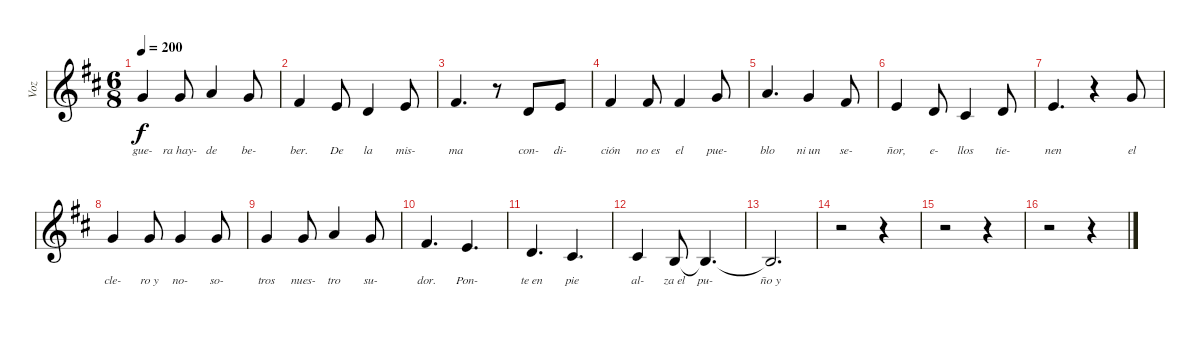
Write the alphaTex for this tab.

\track ("Voz" "Voz") {instrument lead1square}
\staff {score}
\tuning (E4 B3 G3 D3 A2 E2) {hide}
\ts (6 8)
\tempo 200
\clef g2
\ks bminor
3.1.4{lyrics (0 "gue-") lyrics (1 "") lyrics (2 "") lyrics (3 "") lyrics (4 "") dy f} 3.1.8{lyrics (0 "ra hay-") lyrics (1 "") lyrics (2 "") lyrics (3 "") lyrics (4 "")} 5.1.4{lyrics (0 "de") lyrics (1 "") lyrics (2 "") lyrics (3 "") lyrics (4 "")} 3.1.8{lyrics (0 "be-") lyrics (1 "") lyrics (2 "") lyrics (3 "") lyrics (4 "")} |
2.1.4{lyrics (0 "ber.") lyrics (1 "") lyrics (2 "") lyrics (3 "") lyrics (4 "")} 0.1.8{lyrics (0 "De") lyrics (1 "") lyrics (2 "") lyrics (3 "") lyrics (4 "")} 3.2.4{lyrics (0 "la") lyrics (1 "") lyrics (2 "") lyrics (3 "") lyrics (4 "")} 0.1.8{lyrics (0 "mis-") lyrics (1 "") lyrics (2 "") lyrics (3 "") lyrics (4 "")} |
2.1.4{d lyrics (0 "ma") lyrics (1 "") lyrics (2 "") lyrics (3 "") lyrics (4 "")} r.8 3.2.8{lyrics (0 "con-") lyrics (1 "") lyrics (2 "") lyrics (3 "") lyrics (4 "")} 0.1.8{lyrics (0 "di-") lyrics (1 "") lyrics (2 "") lyrics (3 "") lyrics (4 "")} |
2.1.4{lyrics (0 "ción") lyrics (1 "") lyrics (2 "") lyrics (3 "") lyrics (4 "")} 2.1.8{lyrics (0 "no es") lyrics (1 "") lyrics (2 "") lyrics (3 "") lyrics (4 "")} 2.1.4{lyrics (0 "el") lyrics (1 "") lyrics (2 "") lyrics (3 "") lyrics (4 "")} 3.1.8{lyrics (0 "pue-") lyrics (1 "") lyrics (2 "") lyrics (3 "") lyrics (4 "")} |
5.1.4{d lyrics (0 "blo") lyrics (1 "") lyrics (2 "") lyrics (3 "") lyrics (4 "")} 3.1.4{lyrics (0 "ni un") lyrics (1 "") lyrics (2 "") lyrics (3 "") lyrics (4 "")} 2.1.8{lyrics (0 "se-") lyrics (1 "") lyrics (2 "") lyrics (3 "") lyrics (4 "")} |
0.1.4{lyrics (0 "ñor,") lyrics (1 "") lyrics (2 "") lyrics (3 "") lyrics (4 "")} 3.2.8{lyrics (0 "e-") lyrics (1 "") lyrics (2 "") lyrics (3 "") lyrics (4 "")} 2.2.4{lyrics (0 "llos") lyrics (1 "") lyrics (2 "") lyrics (3 "") lyrics (4 "")} 3.2.8{lyrics (0 "tie-") lyrics (1 "") lyrics (2 "") lyrics (3 "") lyrics (4 "")} |
0.1.4{d lyrics (0 "nen") lyrics (1 "") lyrics (2 "") lyrics (3 "") lyrics (4 "")} r.4 3.1.8{lyrics (0 "el") lyrics (1 "") lyrics (2 "") lyrics (3 "") lyrics (4 "")} |
3.1.4{lyrics (0 "cle-") lyrics (1 "") lyrics (2 "") lyrics (3 "") lyrics (4 "")} 3.1.8{lyrics (0 "ro y") lyrics (1 "") lyrics (2 "") lyrics (3 "") lyrics (4 "")} 3.1.4{lyrics (0 "no-") lyrics (1 "") lyrics (2 "") lyrics (3 "") lyrics (4 "")} 3.1.8{lyrics (0 "so-") lyrics (1 "") lyrics (2 "") lyrics (3 "") lyrics (4 "")} |
3.1.4{lyrics (0 "tros") lyrics (1 "") lyrics (2 "") lyrics (3 "") lyrics (4 "")} 3.1.8{lyrics (0 "nues-") lyrics (1 "") lyrics (2 "") lyrics (3 "") lyrics (4 "")} 5.1.4{lyrics (0 "tro") lyrics (1 "") lyrics (2 "") lyrics (3 "") lyrics (4 "")} 3.1.8{lyrics (0 "su-") lyrics (1 "") lyrics (2 "") lyrics (3 "") lyrics (4 "")} |
2.1.4{d lyrics (0 "dor.") lyrics (1 "") lyrics (2 "") lyrics (3 "") lyrics (4 "")} 0.1.4{d lyrics (0 "Pon-") lyrics (1 "") lyrics (2 "") lyrics (3 "") lyrics (4 "")} |
3.2.4{d lyrics (0 "te en") lyrics (1 "") lyrics (2 "") lyrics (3 "") lyrics (4 "")} 2.2.4{d lyrics (0 "pie") lyrics (1 "") lyrics (2 "") lyrics (3 "") lyrics (4 "")} |
2.2.4{lyrics (0 "al-") lyrics (1 "") lyrics (2 "") lyrics (3 "") lyrics (4 "")} 0.2.8{lyrics (0 "za el") lyrics (1 "") lyrics (2 "") lyrics (3 "") lyrics (4 "")} 0.2{t}.4{d lyrics (0 "pu-") lyrics (1 "") lyrics (2 "") lyrics (3 "") lyrics (4 "")} |
0.2{t}.2{d lyrics (0 "ño y") lyrics (1 "") lyrics (2 "") lyrics (3 "") lyrics (4 "")} |
r.2 r.4 |
r.2 r.4 |
r.2 r.4
